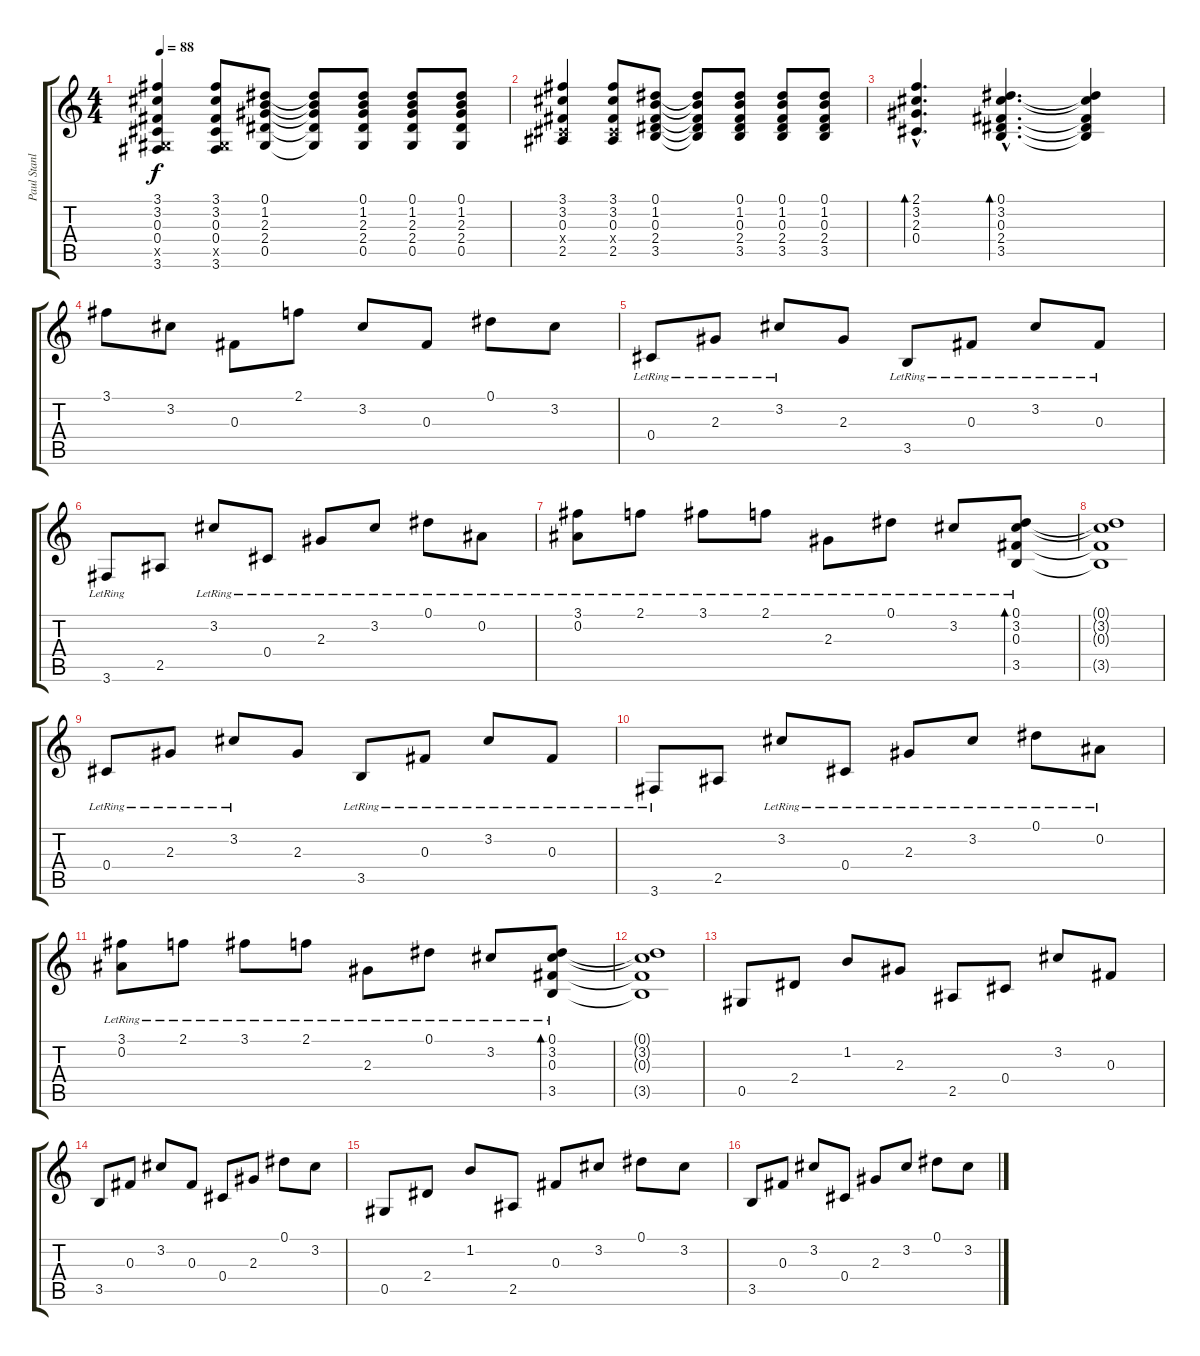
\track ("Paul Stanley" "Paul Stanl") {instrument acousticguitarsteel}
\staff {score tabs}
\tuning (Eb4 Bb3 Gb3 Db3 Ab2 Eb2) {hide}
\ts (4 4)
\tempo 88
\clef g2
\ks c
(3.1 3.2 0.3 0.4 0.5{x} 3.6).4{dy f} (3.1 3.2 0.3 0.4 0.5{x} 3.6).8 (0.1 1.2 2.3 2.4 0.5).8 (0.1{t} 1.2{t} 2.3{t} 2.4{t} 0.5{t}).8 (0.1 1.2 2.3 2.4 0.5).8 (0.1 1.2 2.3 2.4 0.5).8 (0.1 1.2 2.3 2.4 0.5).8 |
(3.1 3.2 0.3 0.4{x} 2.5).4 (3.1 3.2 0.3 0.4{x} 2.5).8 (0.1 1.2 0.3 2.4 3.5).8 (0.1{t} 1.2{t} 0.3{t} 2.4{t} 3.5{t}).8 (0.1 1.2 0.3 2.4 3.5).8 (0.1 1.2 0.3 2.4 3.5).8 (0.1 1.2 0.3 2.4 3.5).8 |
(2.1{hac} 3.2{hac} 2.3{hac} 0.4{hac}).4{d bd 60} (0.1{hac} 3.2{hac} 0.3{hac} 2.4{hac} 3.5{hac}).4{d bd 60} (0.1{t} 3.2{t} 0.3{t} 2.4{t} 3.5{t}).4 |
3.1.8 3.2.8 0.3.8 2.1.8 3.2.8 0.3.8 0.1.8 3.2.8 |
0.4{lr}.8 2.3{lr}.8 3.2{lr}.8 2.3.8 3.5{lr}.8 0.3{lr}.8 3.2{lr}.8 0.3{lr}.8 |
3.6{lr}.8 2.5.8 3.2{lr}.8 0.4{lr}.8 2.3{lr}.8 3.2{lr}.8 0.1{lr}.8 0.2{lr}.8 |
(3.1{lr} 0.2{lr}).8 2.1{lr}.8 3.1{lr}.8 2.1{lr}.8 2.3{lr}.8 0.1{lr}.8 3.2{lr}.8 (0.1{lr} 3.2{lr} 0.3{lr} 3.5{lr}).8{bd 240} |
(0.1{t} 3.2{t} 0.3{t} 3.5{t}).1 |
0.4{lr}.8 2.3{lr}.8 3.2{lr}.8 2.3.8 3.5{lr}.8 0.3{lr}.8 3.2{lr}.8 0.3{lr}.8 |
3.6{lr}.8 2.5.8 3.2{lr}.8 0.4{lr}.8 2.3{lr}.8 3.2{lr}.8 0.1{lr}.8 0.2{lr}.8 |
(3.1{lr} 0.2{lr}).8 2.1{lr}.8 3.1{lr}.8 2.1{lr}.8 2.3{lr}.8 0.1{lr}.8 3.2{lr}.8 (0.1{lr} 3.2{lr} 0.3{lr} 3.5{lr}).8{bd 240} |
(0.1{t} 3.2{t} 0.3{t} 3.5{t}).1 |
0.5.8 2.4.8 1.2.8 2.3.8 2.5.8 0.4.8 3.2.8 0.3.8 |
3.5.8 0.3.8 3.2.8 0.3.8 0.4.8 2.3.8 0.1.8 3.2.8 |
0.5.8 2.4.8 1.2.8 2.5.8 0.3.8 3.2.8 0.1.8 3.2.8 |
3.5.8 0.3.8 3.2.8 0.4.8 2.3.8 3.2.8 0.1.8 3.2.8
